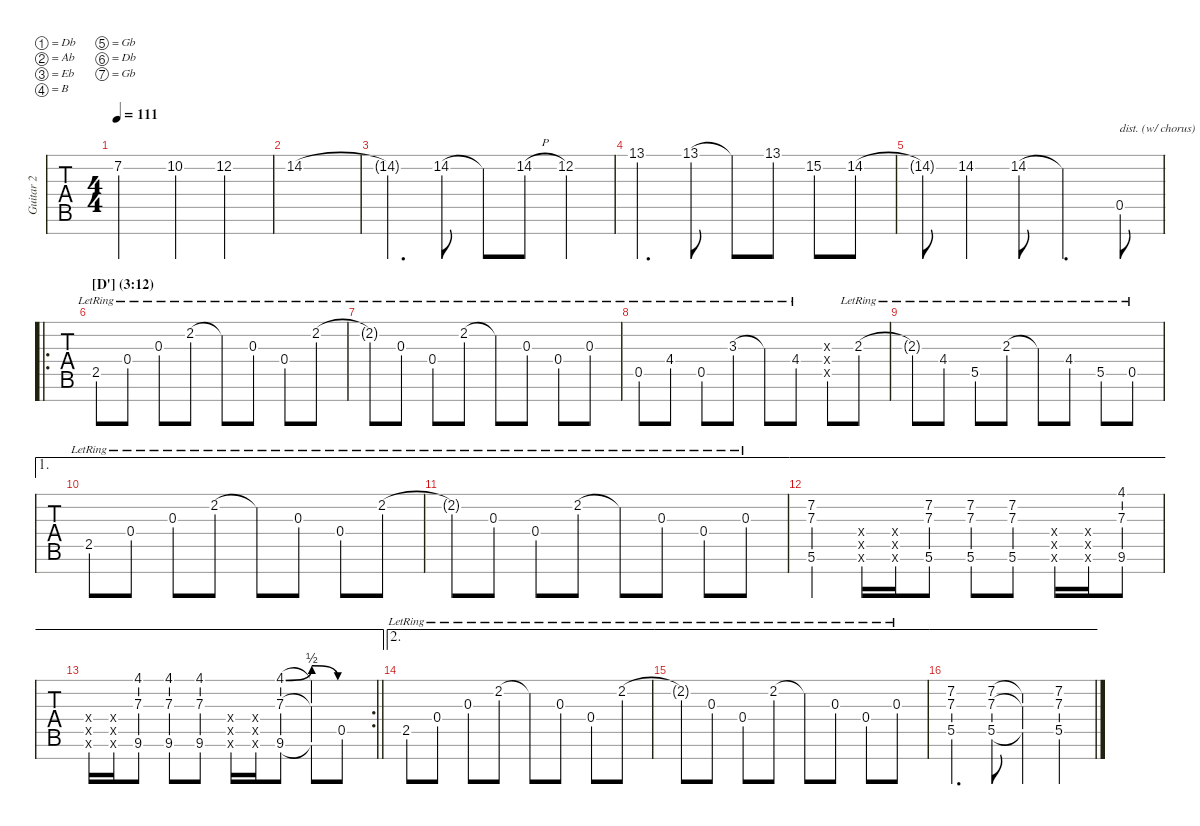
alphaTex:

\defaultSystemsLayout 4
\hideDynamics
\bracketExtendMode nobrackets
\multiTrackTrackNamePolicy allsystems
\firstSystemTrackNameMode fullname
\otherSystemsTrackNameMode fullname
\otherSystemsTrackNameOrientation horizontal
\track ("Guitar 2" "Gtr. 2") {instrument overdrivenguitar}
\staff {tabs}
\tuning (Db4 Ab3 Eb3 B2 Gb2 Db2 Gb1)
\ts (4 4)
\scale
0.994809
\tempo 111
\accidentals auto
\clef g2
\ottava regular
\simile none
\ks c
7.2{t acc #}.2{dy mf} 10.2{acc #}.4 12.2{acc #}.4 |
\scale
1.00088 14.2{acc #}.1 |
\scale
1.00088 14.2{t acc #}.4{d} 14.2{acc #}.8 14.2{t acc #}.8 14.2{h acc #}.8 12.2{acc #}.4 |
\scale
1.00088 13.1.4{d} 13.1.8 13.1{t}.8 13.1.8 15.2.8 14.2{acc #}.8 |
\scale
0.99736 14.2{t acc #}.8{instrument overdrivenguitar} 14.2{acc #}.4 14.2{acc #}.8 14.2{t acc #}.4{d} 0.5{acc #}.8{txt "dist. (w/ chorus)"} |
\ro
\section ("" "[D'] (3:12)")
\scale
0.999973 2.5{lr acc #}.8 0.4{lr}.8 0.3{lr acc #}.8 2.2{lr acc #}.8 2.2{lr t acc #}.8 0.3{lr acc #}.8 0.4{lr}.8 2.2{lr acc #}.8 |
\scale
1.0018 2.2{lr t acc #}.8 0.3{lr acc #}.8 0.4{lr}.8 2.2{lr acc #}.8 2.2{lr t acc #}.8 0.3{lr acc #}.8 0.4{lr}.8 0.3{lr acc #}.8 |
\scale
1.0018 0.5{lr acc #}.8 4.4{lr acc #}.8 0.5{lr acc #}.8 3.3{lr acc #}.8 3.3{lr t acc #}.8 4.4{lr acc #}.8 (0.5{x acc #} 0.4{x} 0.3{x acc #}).8 2.3{lr}.8 |
\scale
0.996434 2.3{lr t}.8 4.4{lr acc #}.8 5.5{lr}.8 2.3{lr}.8 2.3{lr t}.8 4.4{lr acc #}.8 5.5{lr}.8 0.5{lr acc #}.8 |
\ae 1
\scale
1.00063 2.5{lr acc #}.8 0.4{lr}.8 0.3{lr acc #}.8 2.2{lr acc #}.8 2.2{lr t acc #}.8 0.3{lr acc #}.8 0.4{lr}.8 2.2{lr acc #}.8 |
\ae 1
\scale
1.00063 2.2{lr t acc #}.8 0.3{lr acc #}.8 0.4{lr}.8 2.2{lr acc #}.8 2.2{lr t acc #}.8 0.3{lr acc #}.8 0.4{lr}.8 0.3{lr acc #}.8 |
\ae 1
\scale
1.00063 (5.6{acc #} 7.3{acc #} 7.2{acc #}).4 (0.6{x acc #} 0.5{x acc #} 0.4{x}).16 (0.6{x acc #} 0.5{x acc #} 0.4{x}).16 (7.2{acc #} 7.3{acc #} 5.6{acc #}).8 (7.2{acc #} 7.3{acc #} 5.6{acc #}).8 (7.2{acc #} 7.3{acc #} 5.6{acc #}).8 (0.6{x acc #} 0.5{x acc #} 0.4{x}).16 (0.6{x acc #} 0.5{x acc #} 0.4{x}).16 (7.3{acc #} 9.6{acc #} 4.1).8 |
\ae 1
\rc 2
\scale
0.998105
\barLineRight lightlight
(0.6{x acc #} 0.5{x acc #} 0.4{x}).16 (0.6{x acc #} 0.5{x acc #} 0.4{x}).16 (7.3{acc #} 9.6{acc #} 4.1).8 (7.3{acc #} 9.6{acc #} 4.1).8 (7.3{acc #} 9.6{acc #} 4.1).8 (0.6{x acc #} 0.5{x acc #} 0.4{x}).16 (0.6{x acc #} 0.5{x acc #} 0.4{x}).16 (4.1{be (bendrelease 9.6 0 16.8 2 29.4 2 33.6 0)} 7.3{acc #} 9.6{acc #}).8 (4.1{t} 7.3{t acc #} 9.6{t acc #}).8 0.5{acc #}.8 |
\ae 2
\scale
1.00267 2.5{lr acc #}.8 0.4{lr}.8 0.3{lr acc #}.8 2.2{lr acc #}.8 2.2{lr t acc #}.8 0.3{lr acc #}.8 0.4{lr}.8 2.2{lr acc #}.8 |
\ae 2
\scale
0.99729 2.2{lr t acc #}.8 0.3{lr acc #}.8 0.4{lr}.8 2.2{lr acc #}.8 2.2{lr t acc #}.8 0.3{lr acc #}.8 0.4{lr}.8 0.3{lr acc #}.8 |
\ae 2
\scale
1.00267 (5.5 7.3{acc #} 7.2{acc #}).4{d} (5.5 7.3{acc #} 7.2{acc #}).8 (5.5{t} 7.3{t acc #} 7.2{t acc #}).4 (5.5 7.3{acc #} 7.2{acc #}).4
